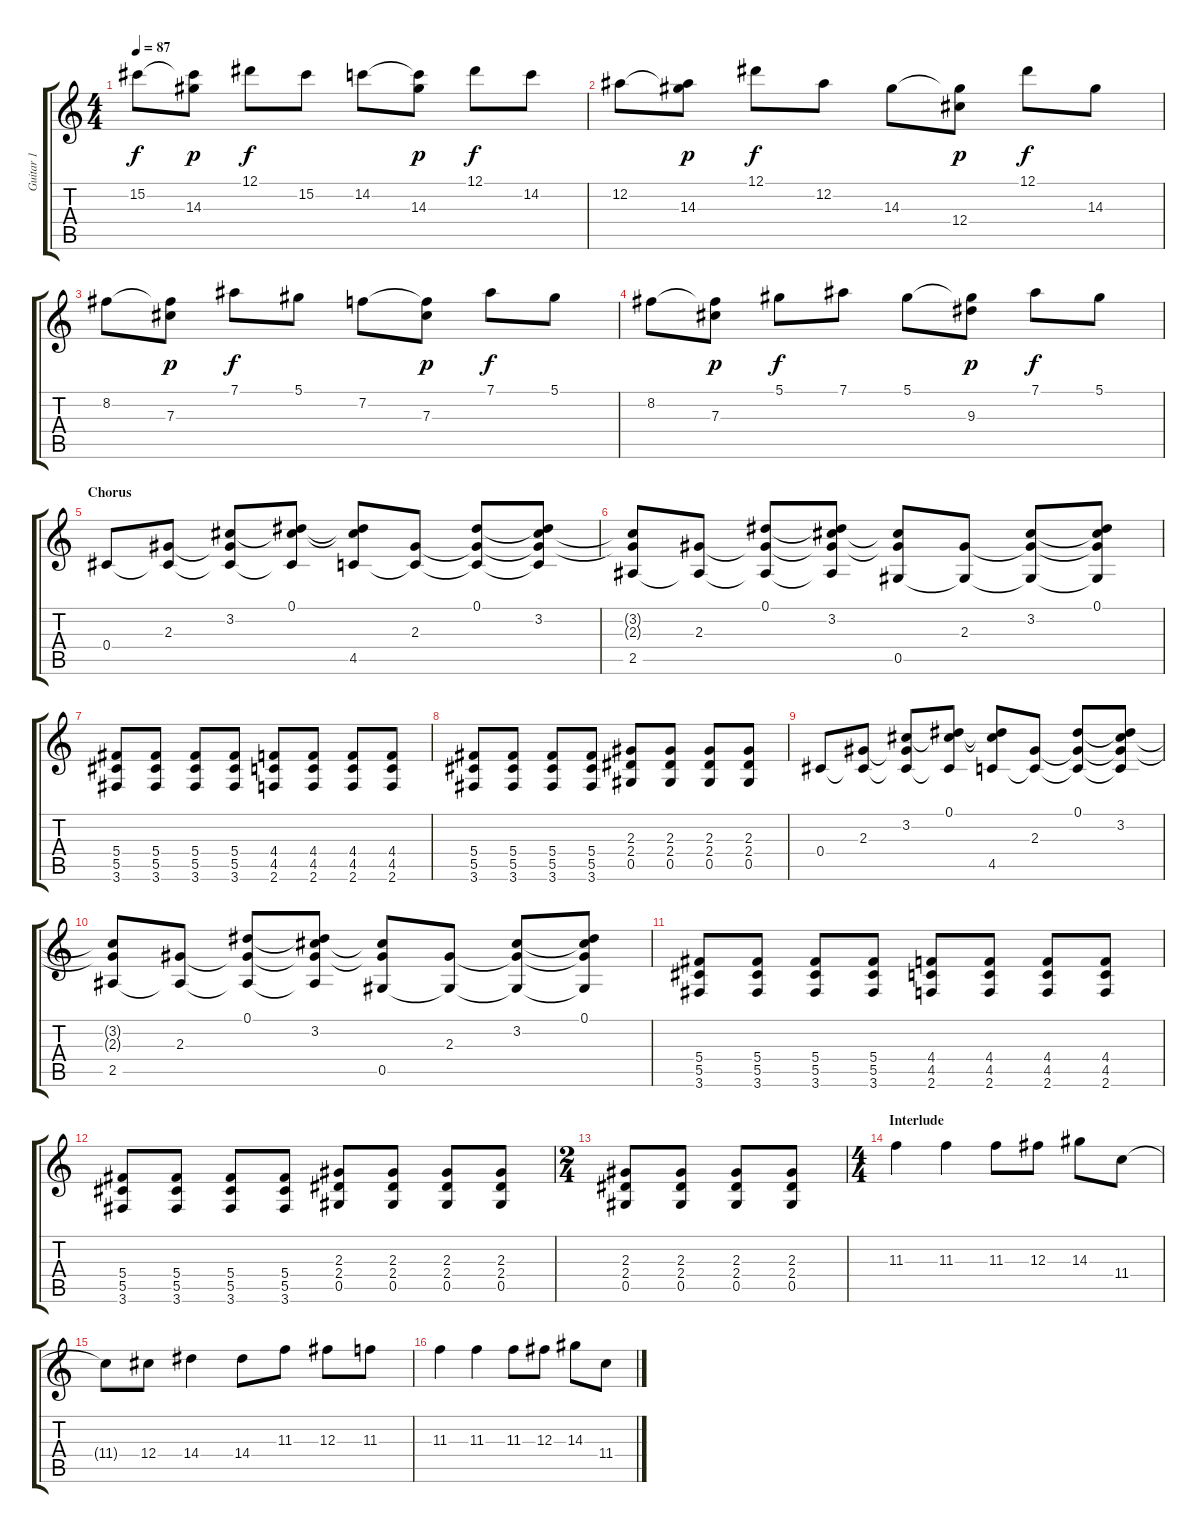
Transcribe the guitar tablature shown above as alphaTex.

\track ("Guitar 1" "Guitar 1") {instrument electricguitarclean}
\staff {score tabs}
\tuning (Eb4 Bb3 Gb3 Db3 Ab2 Eb2) {hide}
\ts (4 4)
\tempo 87
\clef g2
\ks c
15.2.8{dy f} (15.2{t} 14.3).8{dy p} 12.1.8{dy f} 15.2.8 14.2.8 (14.2{t} 14.3).8{dy p} 12.1.8{dy f} 14.2.8 |
12.2.8 (12.2{t} 14.3).8{dy p} 12.1.8{dy f} 12.2.8 14.3.8 (14.3{t} 12.4).8{dy p} 12.1.8{dy f} 14.3.8 |
8.2.8 (8.2{t} 7.3).8{dy p} 7.1.8{dy f} 5.1.8 7.2.8 (7.2{t} 7.3).8{dy p} 7.1.8{dy f} 5.1.8 |
8.2.8 (8.2{t} 7.3).8{dy p} 5.1.8{dy f} 7.1.8 5.1.8 (5.1{t} 9.3).8{dy p} 7.1.8{dy f} 5.1.8 |
\section ("" "Chorus")
0.4.8{volume 10 instrument distortionguitar} (2.3 0.4{t}).8 (3.2 2.3{t} 0.4{t}).8 (0.1 3.2{t} 0.4{t}).8 (0.1{t} 3.2{t} 4.5).8 (2.3 4.5{t}).8 (0.1 2.3{t} 4.5{t}).8 (0.1{t} 3.2 2.3{t} 4.5{t}).8 |
(3.2{t} 2.3{t} 2.5).8 (2.3 2.5{t}).8 (0.1 2.3{t} 2.5{t}).8 (0.1{t} 3.2 2.3{t} 2.5{t}).8 (3.2{t} 2.3{t} 0.5).8 (2.3 0.5{t}).8 (3.2 2.3{t} 0.5{t}).8 (0.1 3.2{t} 2.3{t} 0.5{t}).8 |
(5.4 5.5 3.6).8 (5.4 5.5 3.6).8 (5.4 5.5 3.6).8 (5.4 5.5 3.6).8 (4.4 4.5 2.6).8 (4.4 4.5 2.6).8 (4.4 4.5 2.6).8 (4.4 4.5 2.6).8 |
(5.4 5.5 3.6).8 (5.4 5.5 3.6).8 (5.4 5.5 3.6).8 (5.4 5.5 3.6).8 (2.3 2.4 0.5).8 (2.3 2.4 0.5).8 (2.3 2.4 0.5).8 (2.3 2.4 0.5).8 |
0.4.8 (2.3 0.4{t}).8 (3.2 2.3{t} 0.4{t}).8 (0.1 3.2{t} 0.4{t}).8 (0.1{t} 3.2{t} 4.5).8 (2.3 4.5{t}).8 (0.1 2.3{t} 4.5{t}).8 (0.1{t} 3.2 2.3{t} 4.5{t}).8 |
(3.2{t} 2.3{t} 2.5).8 (2.3 2.5{t}).8 (0.1 2.3{t} 2.5{t}).8 (0.1{t} 3.2 2.3{t} 2.5{t}).8 (3.2{t} 2.3{t} 0.5).8 (2.3 0.5{t}).8 (3.2 2.3{t} 0.5{t}).8 (0.1 3.2{t} 2.3{t} 0.5{t}).8 |
(5.4 5.5 3.6).8 (5.4 5.5 3.6).8 (5.4 5.5 3.6).8 (5.4 5.5 3.6).8 (4.4 4.5 2.6).8 (4.4 4.5 2.6).8 (4.4 4.5 2.6).8 (4.4 4.5 2.6).8 |
(5.4 5.5 3.6).8 (5.4 5.5 3.6).8 (5.4 5.5 3.6).8 (5.4 5.5 3.6).8 (2.3 2.4 0.5).8 (2.3 2.4 0.5).8 (2.3 2.4 0.5).8 (2.3 2.4 0.5).8 |
\ts (2 4)
(2.3 2.4 0.5).8 (2.3 2.4 0.5).8 (2.3 2.4 0.5).8 (2.3 2.4 0.5).8 |
\ts (4 4)
\section ("" "Interlude")
11.3.4{volume 13 instrument electricguitarclean} 11.3.4 11.3.8 12.3.8 14.3.8 11.4.8 |
11.4{t}.8 12.4.8 14.4.4 14.4.8 11.3.8 12.3.8 11.3.8 |
11.3.4 11.3.4 11.3.8 12.3.8 14.3.8 11.4.8
